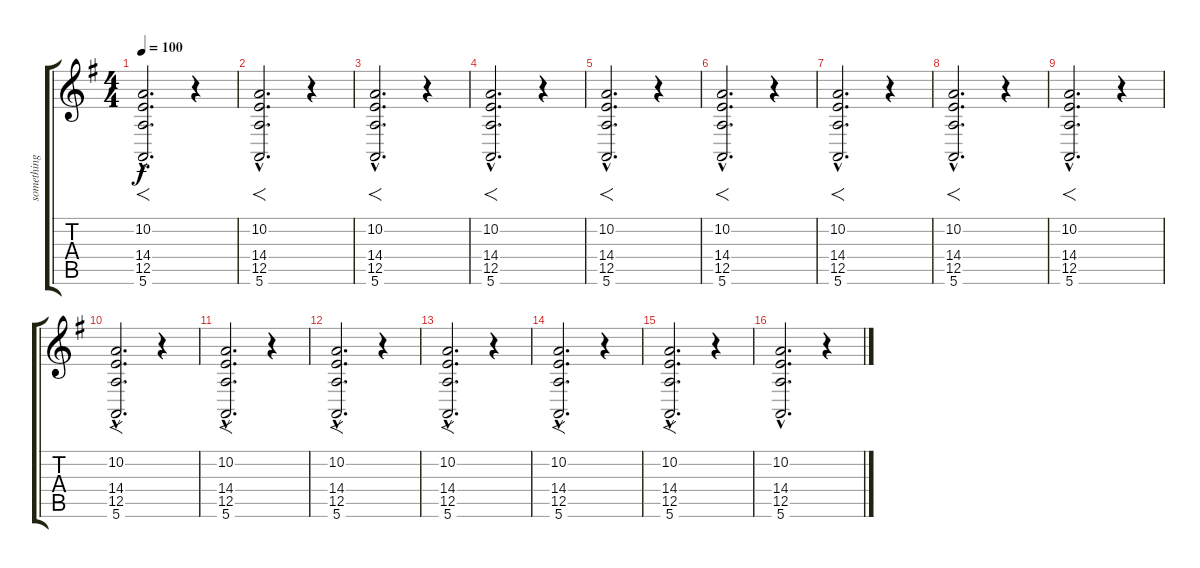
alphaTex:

\track ("something" "something") {instrument pad4choir}
\staff {score tabs}
\tuning (E4 B3 G3 D3 A2 E2) {hide}
\ts (4 4)
\tempo 100
\clef g2
\ks g
(10.2{hac} 14.4{hac} 12.5{hac} 5.6{hac}).2{f d dy f} r.4 |
(10.2{hac} 14.4{hac} 12.5{hac} 5.6{hac}).2{f d} r.4 |
(10.2{hac} 14.4{hac} 12.5{hac} 5.6{hac}).2{f d} r.4 |
(10.2{hac} 14.4{hac} 12.5{hac} 5.6{hac}).2{f d} r.4 |
(10.2{hac} 14.4{hac} 12.5{hac} 5.6{hac}).2{f d} r.4 |
(10.2{hac} 14.4{hac} 12.5{hac} 5.6{hac}).2{f d} r.4 |
(10.2{hac} 14.4{hac} 12.5{hac} 5.6{hac}).2{f d} r.4 |
(10.2{hac} 14.4{hac} 12.5{hac} 5.6{hac}).2{f d} r.4 |
(10.2{hac} 14.4{hac} 12.5{hac} 5.6{hac}).2{f d} r.4 |
(10.2{hac} 14.4{hac} 12.5{hac} 5.6{hac}).2{f d} r.4 |
(10.2{hac} 14.4{hac} 12.5{hac} 5.6{hac}).2{f d} r.4 |
(10.2{hac} 14.4{hac} 12.5{hac} 5.6{hac}).2{f d} r.4 |
(10.2{hac} 14.4{hac} 12.5{hac} 5.6{hac}).2{f d} r.4 |
(10.2{hac} 14.4{hac} 12.5{hac} 5.6{hac}).2{f d} r.4 |
(10.2{hac} 14.4{hac} 12.5{hac} 5.6{hac}).2{f d} r.4 |
(10.2{hac} 14.4{hac} 12.5{hac} 5.6{hac}).2{d} r.4
